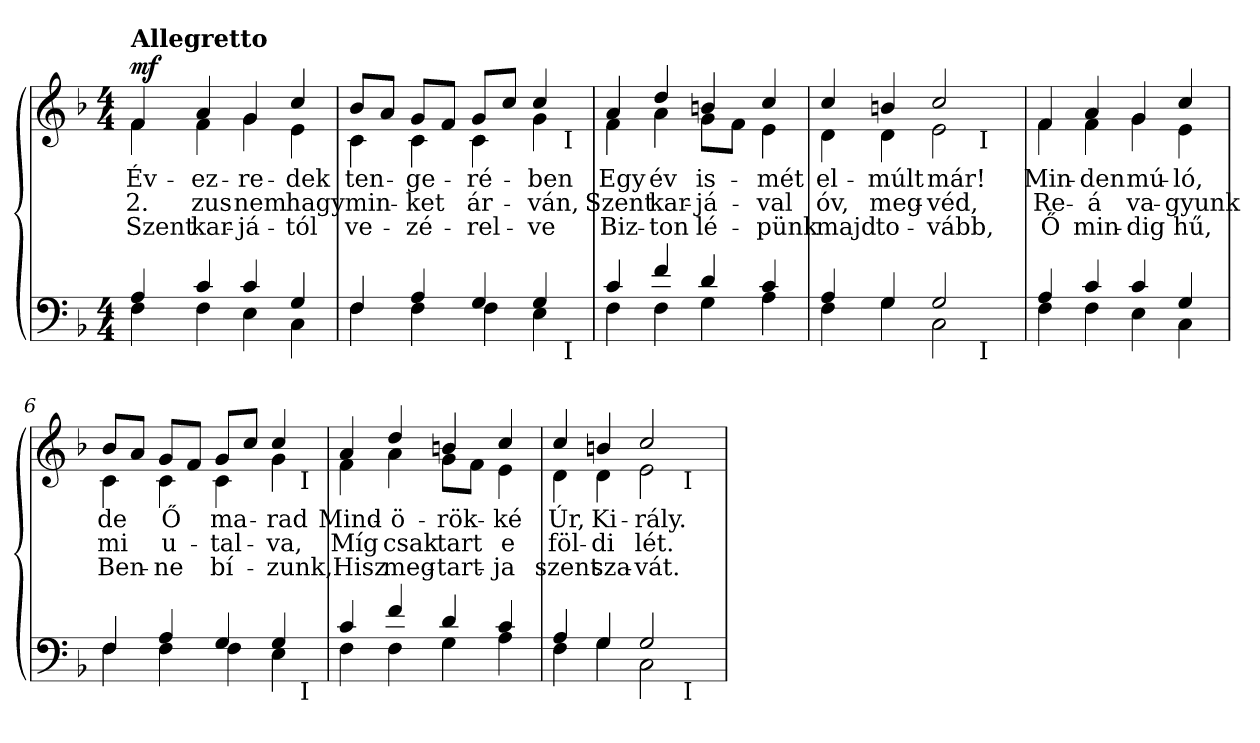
**kern	**kern	**text	**text	**text	**dynam
*part2	*part1	*part1	*part1	*part1	*part1
*staff2	*staff1	*staff1	*staff1	*staff1	*staff1
*clefF4	*clefG2	*	*	*	*
*k[b-]	*k[b-]	*	*	*	*
*F:	*F:	*	*	*	*
*M4/4	*M4/4	*	*	*	*
=1	=1	=1	=1	=1	=1
*^	*^	*	*	*	*
!	!	!LO:TX:a:B:t=Allegretto	!	!	!	!	!
!	!	!	!	!LO:LY:b	!LO:LY:b	!LO:LY:b	!LO:DY:b
4A/	4F\	4f/	4f\	Év-	2.	Szent	mf
!	!	!	!	!LO:LY:b	!LO:LY:b	!LO:LY:b	!
4c/	4F\	4a/	4f\	-ez-	-zus	kar-	.
!	!	!	!	!LO:LY:b	!LO:LY:b	!LO:LY:b	!
4c/	4E\	4g/	4g\	-re-	nem	-já-	.
!	!	!	!	!LO:LY:b	!LO:LY:b	!LO:LY:b	!
4G/	4C\	4cc/	4e\	-dek	hagy	-tól	.
=2	=2	=2	=2	=2	=2	=2	=2
!	!	!	!	!LO:LY:b	!LO:LY:b	!LO:LY:b	!
*	*^	*	*^	*	*	*	*
4F/	4F\	2..ryy	8b-/L	4c\	2..ryy	ten-	min-	ve-	.
.	.	.	8a/J	.	.	.	.	.	.
!	!	!	!	!	!	!LO:LY:b	!LO:LY:b	!LO:LY:b	!
4A/	4F\	.	8g/L	4c\	.	-ge-	-ket	-zé-	.
.	.	.	8f/J	.	.	.	.	.	.
!	!	!	!	!	!	!LO:LY:b	!LO:LY:b	!LO:LY:b	!
4G/	4F\	.	8g/L	4c\	.	-ré-	ár-	-rel-	.
.	.	.	8cc/J	.	.	.	.	.	.
!	!	!	!	!	!	!LO:LY:b	!LO:LY:b	!LO:LY:b	!
4G/	4E\	.	4cc/	4g\	.	-ben	-ván,	-ve	.
!	!	!	!	!	!LO:TX:b:t=I	!	!	!	!
!	!	!LO:TX:b:t=I	!	!	!	!	!	!	!
.	.	8ryy	.	.	8ryy	.	.	.	.
*	*v	*v	*	*	*	*	*	*	*
*	*	*	*v	*v	*	*	*	*
=3	=3	=3	=3	=3	=3	=3	=3
*	*^	*	*^	*	*	*	*
!	!	!	!	!	!	!LO:LY:b	!LO:LY:b	!LO:LY:b	!
*	*v	*v	*	*	*	*	*	*	*
*	*	*	*v	*v	*	*	*	*
4c/	4F\	4a/	4f\	Egy	Szent	Biz-	.
!	!	!	!	!LO:LY:b	!LO:LY:b	!LO:LY:b	!
4f/	4F\	4dd/	4a\	év	kar-	-ton	.
!	!	!	!	!LO:LY:b	!LO:LY:b	!LO:LY:b	!
4d/	4G\	4bn/	8g\L	is-	-já-	lé-	.
.	.	.	8f\J	.	.	.	.
!	!	!	!	!LO:LY:b	!LO:LY:b	!LO:LY:b	!
4c/	4A\	4cc/	4e\	-mét	-val	-pünk	.
=4	=4	=4	=4	=4	=4	=4	=4
!	!	!	!	!LO:LY:b	!LO:LY:b	!LO:LY:b	!
*	*^	*	*^	*	*	*	*
4A/	4F\	2.ryy	4cc/	4d\	2.ryy	el-	óv,	majd	.
!	!	!	!	!	!	!LO:LY:b	!LO:LY:b	!LO:LY:b	!
4G/	4G\	.	4bn/	4d\	.	-múlt	meg-	to-	.
!	!	!	!	!	!	!LO:LY:b	!LO:LY:b	!LO:LY:b	!
2G/	2C\	.	2cc/	2e\	.	már!	-véd,	-vább,	.
!	!	!	!	!	!LO:TX:b:t=I	!	!	!	!
!	!	!LO:TX:b:t=I	!	!	!	!	!	!	!
.	.	4ryy	.	.	4ryy	.	.	.	.
*	*v	*v	*	*	*	*	*	*	*
*	*	*	*v	*v	*	*	*	*
!!LO:LB:g=z
=5	=5	=5	=5	=5	=5	=5	=5
*	*^	*	*^	*	*	*	*
!	!	!	!	!	!	!LO:LY:b	!LO:LY:b	!LO:LY:b	!
*	*v	*v	*	*	*	*	*	*	*
*	*	*	*v	*v	*	*	*	*
4A/	4F\	4f/	4f\	Min-	Re-	Ő	.
!	!	!	!	!LO:LY:b	!LO:LY:b	!LO:LY:b	!
4c/	4F\	4a/	4f\	-den	-á	min-	.
!	!	!	!	!LO:LY:b	!LO:LY:b	!LO:LY:b	!
4c/	4E\	4g/	4g\	mú-	va-	-dig	.
!	!	!	!	!LO:LY:b	!LO:LY:b	!LO:LY:b	!
4G/	4C\	4cc/	4e\	-ló,	-gyunk	hű,	.
=6	=6	=6	=6	=6	=6	=6	=6
!	!	!	!	!LO:LY:b	!LO:LY:b	!LO:LY:b	!
*	*^	*	*^	*	*	*	*
4F/	4F\	2..ryy	8b-/L	4c\	2..ryy	de	mi	Ben-	.
.	.	.	8a/J	.	.	.	.	.	.
!	!	!	!	!	!	!LO:LY:b	!LO:LY:b	!LO:LY:b	!
4A/	4F\	.	8g/L	4c\	.	Ő	u-	-ne	.
.	.	.	8f/J	.	.	.	.	.	.
!	!	!	!	!	!	!LO:LY:b	!LO:LY:b	!LO:LY:b	!
4G/	4F\	.	8g/L	4c\	.	ma-	-tal-	bí-	.
.	.	.	8cc/J	.	.	.	.	.	.
!	!	!	!	!	!	!LO:LY:b	!LO:LY:b	!LO:LY:b	!
4G/	4E\	.	4cc/	4g\	.	-rad	-va,	-zunk,	.
!	!	!	!	!	!LO:TX:b:t=I	!	!	!	!
!	!	!LO:TX:b:t=I	!	!	!	!	!	!	!
.	.	8ryy	.	.	8ryy	.	.	.	.
*	*v	*v	*	*	*	*	*	*	*
*	*	*	*v	*v	*	*	*	*
=7	=7	=7	=7	=7	=7	=7	=7
*	*^	*	*^	*	*	*	*
!	!	!	!	!	!	!LO:LY:b	!LO:LY:b	!LO:LY:b	!
*	*v	*v	*	*	*	*	*	*	*
*	*	*	*v	*v	*	*	*	*
4c/	4F\	4a/	4f\	Mind-	Míg	Hisz	.
!	!	!	!	!LO:LY:b	!LO:LY:b	!LO:LY:b	!
4f/	4F\	4dd/	4a\	-ö-	csak	meg-	.
!	!	!	!	!LO:LY:b	!LO:LY:b	!LO:LY:b	!
4d/	4G\	4bn/	8g\L	-rök-	tart	-tart-	.
.	.	.	8f\J	.	.	.	.
!	!	!	!	!LO:LY:b	!LO:LY:b	!LO:LY:b	!
4c/	4A\	4cc/	4e\	-ké	e	-ja	.
=8	=8	=8	=8	=8	=8	=8	=8
!	!	!	!	!LO:LY:b	!LO:LY:b	!LO:LY:b	!
*	*^	*	*^	*	*	*	*
4A/	4F\	2.ryy	4cc/	4d\	2.ryy	Úr,	föl-	szent	.
!	!	!	!	!	!	!LO:LY:b	!LO:LY:b	!LO:LY:b	!
4G/	4G\	.	4bn/	4d\	.	Ki-	-di	sza-	.
!	!	!	!	!	!	!LO:LY:b	!LO:LY:b	!LO:LY:b	!
2G/	2C\	.	2cc/	2e\	.	-rály.	lét.	-vát.	.
!	!	!	!	!	!LO:TX:b:t=I	!	!	!	!
!	!	!LO:TX:b:t=I	!	!	!	!	!	!	!
.	.	4ryy	.	.	4ryy	.	.	.	.
*v	*v	*v	*	*	*	*	*	*	*
*	*v	*v	*v	*	*	*	*
=	=	=	=	=	=
*-	*-	*-	*-	*-	*-
